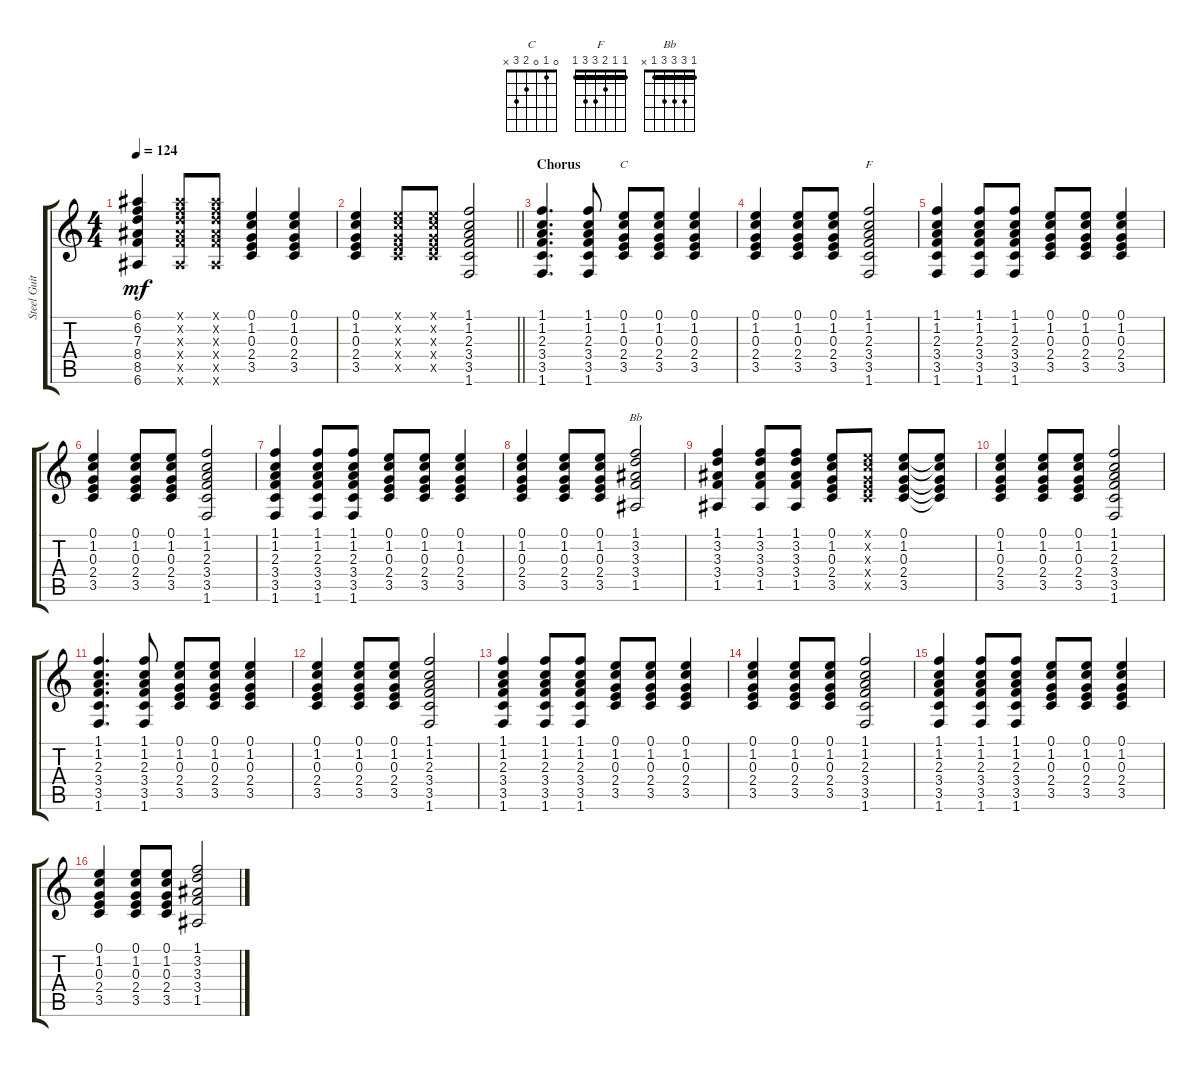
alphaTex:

\track ("Steel Guitar" "Steel Guit") {instrument acousticguitarsteel}
\staff {score tabs}
\tuning (E4 B3 G3 D3 A2 E2) {hide}
\chord ("C" 0 1 0 2 3 x)
\chord ("F" 1 1 2 3 3 1) {barre 1}
\chord ("Bb" 1 3 3 3 1 x) {barre 1}
\ts (4 4)
\tempo 124
\clef g2
\ks c
(6.1 6.2 7.3 8.4 8.5 6.6).4{dy mf} (6.1{x} 6.2{x} 7.3{x} 8.4{x} 8.5{x} 6.6{x}).8 (6.1{x} 6.2{x} 7.3{x} 8.4{x} 8.5{x} 6.6{x}).8 (0.1 1.2 0.3 2.4 3.5).4 (0.1 1.2 0.3 2.4 3.5).4 |
\barLineRight lightlight
(0.1 1.2 0.3 2.4 3.5).4 (0.1{x} 1.2{x} 0.3{x} 2.4{x} 3.5{x}).8 (0.1{x} 1.2{x} 0.3{x} 2.4{x} 3.5{x}).8 (1.1 1.2 2.3 3.4 3.5 1.6).2 |
\section ("" "Chorus")
(1.1 1.2 2.3 3.4 3.5 1.6).4{d} (1.1 1.2 2.3 3.4 3.5 1.6).8 (0.1 1.2 0.3 2.4 3.5).8{ch "C"} (0.1 1.2 0.3 2.4 3.5).8 (0.1 1.2 0.3 2.4 3.5).4 |
(0.1 1.2 0.3 2.4 3.5).4 (0.1 1.2 0.3 2.4 3.5).8 (0.1 1.2 0.3 2.4 3.5).8 (1.1 1.2 2.3 3.4 3.5 1.6).2{ch "F"} |
(1.1 1.2 2.3 3.4 3.5 1.6).4 (1.1 1.2 2.3 3.4 3.5 1.6).8 (1.1 1.2 2.3 3.4 3.5 1.6).8 (0.1 1.2 0.3 2.4 3.5).8 (0.1 1.2 0.3 2.4 3.5).8 (0.1 1.2 0.3 2.4 3.5).4 |
(0.1 1.2 0.3 2.4 3.5).4 (0.1 1.2 0.3 2.4 3.5).8 (0.1 1.2 0.3 2.4 3.5).8 (1.1 1.2 2.3 3.4 3.5 1.6).2 |
(1.1 1.2 2.3 3.4 3.5 1.6).4 (1.1 1.2 2.3 3.4 3.5 1.6).8 (1.1 1.2 2.3 3.4 3.5 1.6).8 (0.1 1.2 0.3 2.4 3.5).8 (0.1 1.2 0.3 2.4 3.5).8 (0.1 1.2 0.3 2.4 3.5).4 |
(0.1 1.2 0.3 2.4 3.5).4 (0.1 1.2 0.3 2.4 3.5).8 (0.1 1.2 0.3 2.4 3.5).8 (1.1 3.2 3.3 3.4 1.5).2{ch "Bb"} |
(1.1 3.2 3.3 3.4 1.5).4 (1.1 3.2 3.3 3.4 1.5).8 (1.1 3.2 3.3 3.4 1.5).8 (0.1 1.2 0.3 2.4 3.5).8 (0.1{x} 1.2{x} 0.3{x} 2.4{x} 3.5{x}).8 (0.1 1.2 0.3 2.4 3.5).8 (0.1{t} 1.2{t} 0.3{t} 2.4{t} 3.5{t}).8 |
(0.1 1.2 0.3 2.4 3.5).4 (0.1 1.2 0.3 2.4 3.5).8 (0.1 1.2 0.3 2.4 3.5).8 (1.1 1.2 2.3 3.4 3.5 1.6).2 |
(1.1 1.2 2.3 3.4 3.5 1.6).4{d} (1.1 1.2 2.3 3.4 3.5 1.6).8 (0.1 1.2 0.3 2.4 3.5).8 (0.1 1.2 0.3 2.4 3.5).8 (0.1 1.2 0.3 2.4 3.5).4 |
(0.1 1.2 0.3 2.4 3.5).4 (0.1 1.2 0.3 2.4 3.5).8 (0.1 1.2 0.3 2.4 3.5).8 (1.1 1.2 2.3 3.4 3.5 1.6).2 |
(1.1 1.2 2.3 3.4 3.5 1.6).4 (1.1 1.2 2.3 3.4 3.5 1.6).8 (1.1 1.2 2.3 3.4 3.5 1.6).8 (0.1 1.2 0.3 2.4 3.5).8 (0.1 1.2 0.3 2.4 3.5).8 (0.1 1.2 0.3 2.4 3.5).4 |
(0.1 1.2 0.3 2.4 3.5).4 (0.1 1.2 0.3 2.4 3.5).8 (0.1 1.2 0.3 2.4 3.5).8 (1.1 1.2 2.3 3.4 3.5 1.6).2 |
(1.1 1.2 2.3 3.4 3.5 1.6).4 (1.1 1.2 2.3 3.4 3.5 1.6).8 (1.1 1.2 2.3 3.4 3.5 1.6).8 (0.1 1.2 0.3 2.4 3.5).8 (0.1 1.2 0.3 2.4 3.5).8 (0.1 1.2 0.3 2.4 3.5).4 |
(0.1 1.2 0.3 2.4 3.5).4 (0.1 1.2 0.3 2.4 3.5).8 (0.1 1.2 0.3 2.4 3.5).8 (1.1 3.2 3.3 3.4 1.5).2
